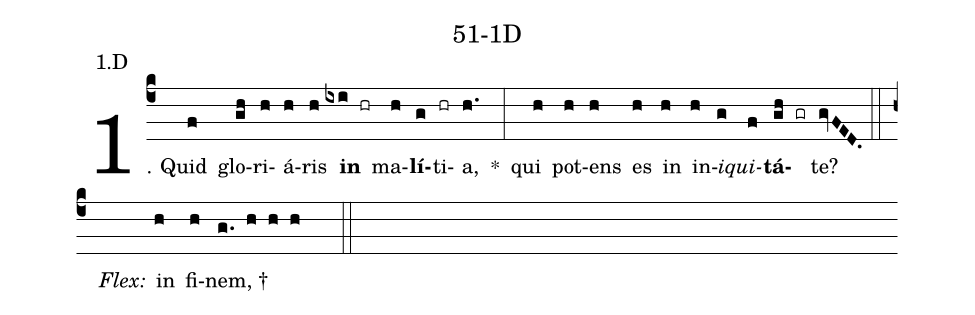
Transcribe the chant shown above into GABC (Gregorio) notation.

name: 51-1D;
annotation: 1.D;
%%
(c4)1. Quid(f) glo(gh)ri(h)á(h)ris(h) <b>in</b>(ixi hr) ma(h)<b>lí</b>(g)ti(hr)a,(h.) *(:) qui(h) pot(h)ens(h) es(h) in(h) in(h)<i>i</i>(g)<i>qui</i>(f)<b>tá</b>(gh gr)te?(gvFED.) (::)
<i>Flex:</i>()  in(h) fi(h)nem, †(g. h h h  ::)
